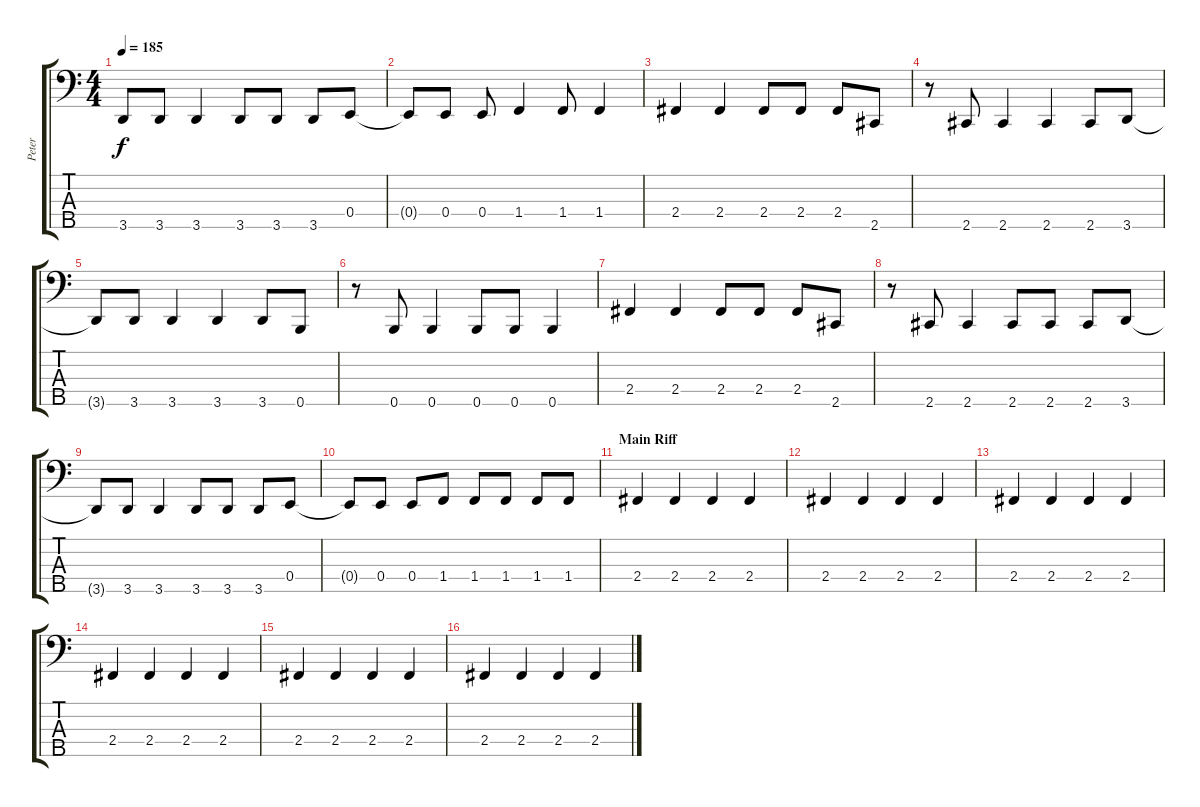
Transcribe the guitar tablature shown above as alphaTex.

\track ("Peter" "Peter") {instrument electricbassfinger}
\staff {score tabs}
\tuning (G2 D2 A1 E1 B0) {hide}
\ts (4 4)
\tempo 185
\clef f4
\ks c
3.5{t}.8{dy f} 3.5.8 3.5.4 3.5.8 3.5.8 3.5.8 0.4.8 |
0.4{t}.8 0.4.8 0.4.8 1.4.4 1.4.8 1.4.4 |
2.4.4 2.4.4 2.4.8 2.4.8 2.4.8 2.5.8 |
r.8 2.5.8 2.5.4 2.5.4 2.5.8 3.5.8 |
3.5{t}.8 3.5.8 3.5.4 3.5.4 3.5.8 0.5.8 |
r.8 0.5.8 0.5.4 0.5.8 0.5.8 0.5.4 |
2.4.4 2.4.4 2.4.8 2.4.8 2.4.8 2.5.8 |
r.8 2.5.8 2.5.4 2.5.8 2.5.8 2.5.8 3.5.8 |
3.5{t}.8 3.5.8 3.5.4 3.5.8 3.5.8 3.5.8 0.4.8 |
0.4{t}.8 0.4.8 0.4.8 1.4.8 1.4.8 1.4.8 1.4.8 1.4.8 |
\section ("" "Main Riff")
2.4.4 2.4.4 2.4.4 2.4.4 |
2.4.4 2.4.4 2.4.4 2.4.4 |
2.4.4 2.4.4 2.4.4 2.4.4 |
2.4.4 2.4.4 2.4.4 2.4.4 |
2.4.4 2.4.4 2.4.4 2.4.4 |
2.4.4 2.4.4 2.4.4 2.4.4
